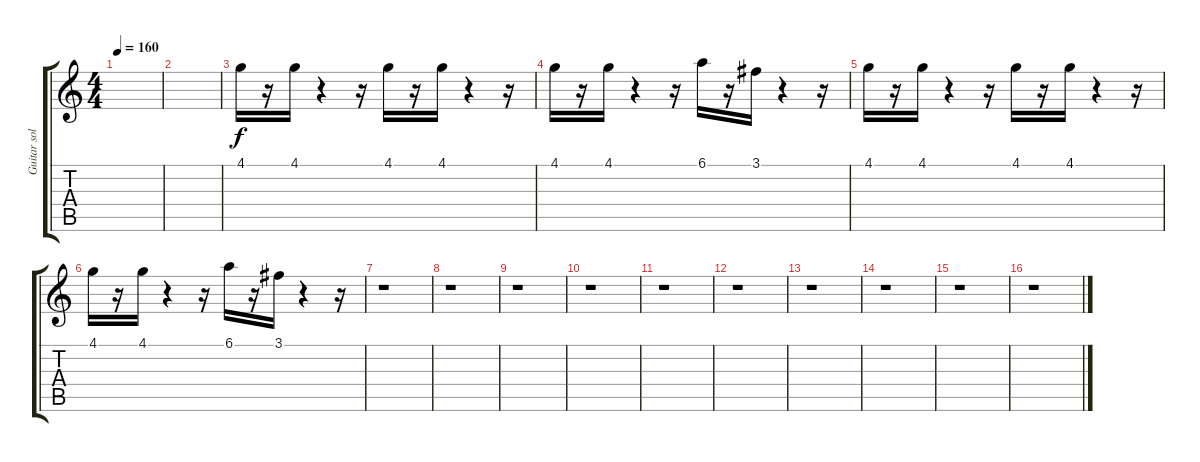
\track ("Guitar solo 2" "Guitar sol") {instrument overdrivenguitar}
\staff {score tabs}
\tuning (Eb4 Bb3 Gb3 Db3 Ab2 Eb2) {hide}
\ts (4 4)
\tempo 160
\clef g2
\ks c
|
|
4.1.16 r.16 4.1.16 r.4 r.16 4.1.16 r.16 4.1.16 r.4 r.16 |
4.1.16 r.16 4.1.16 r.4 r.16 6.1.16 r.16 3.1.16 r.4 r.16 |
4.1.16 r.16 4.1.16 r.4 r.16 4.1.16 r.16 4.1.16 r.4 r.16 |
4.1.16 r.16 4.1.16 r.4 r.16 6.1.16 r.16 3.1.16 r.4 r.16 |
r.1 |
r.1 |
r.1 |
r.1 |
r.1 |
r.1 |
r.1 |
r.1 |
r.1 |
r.1
